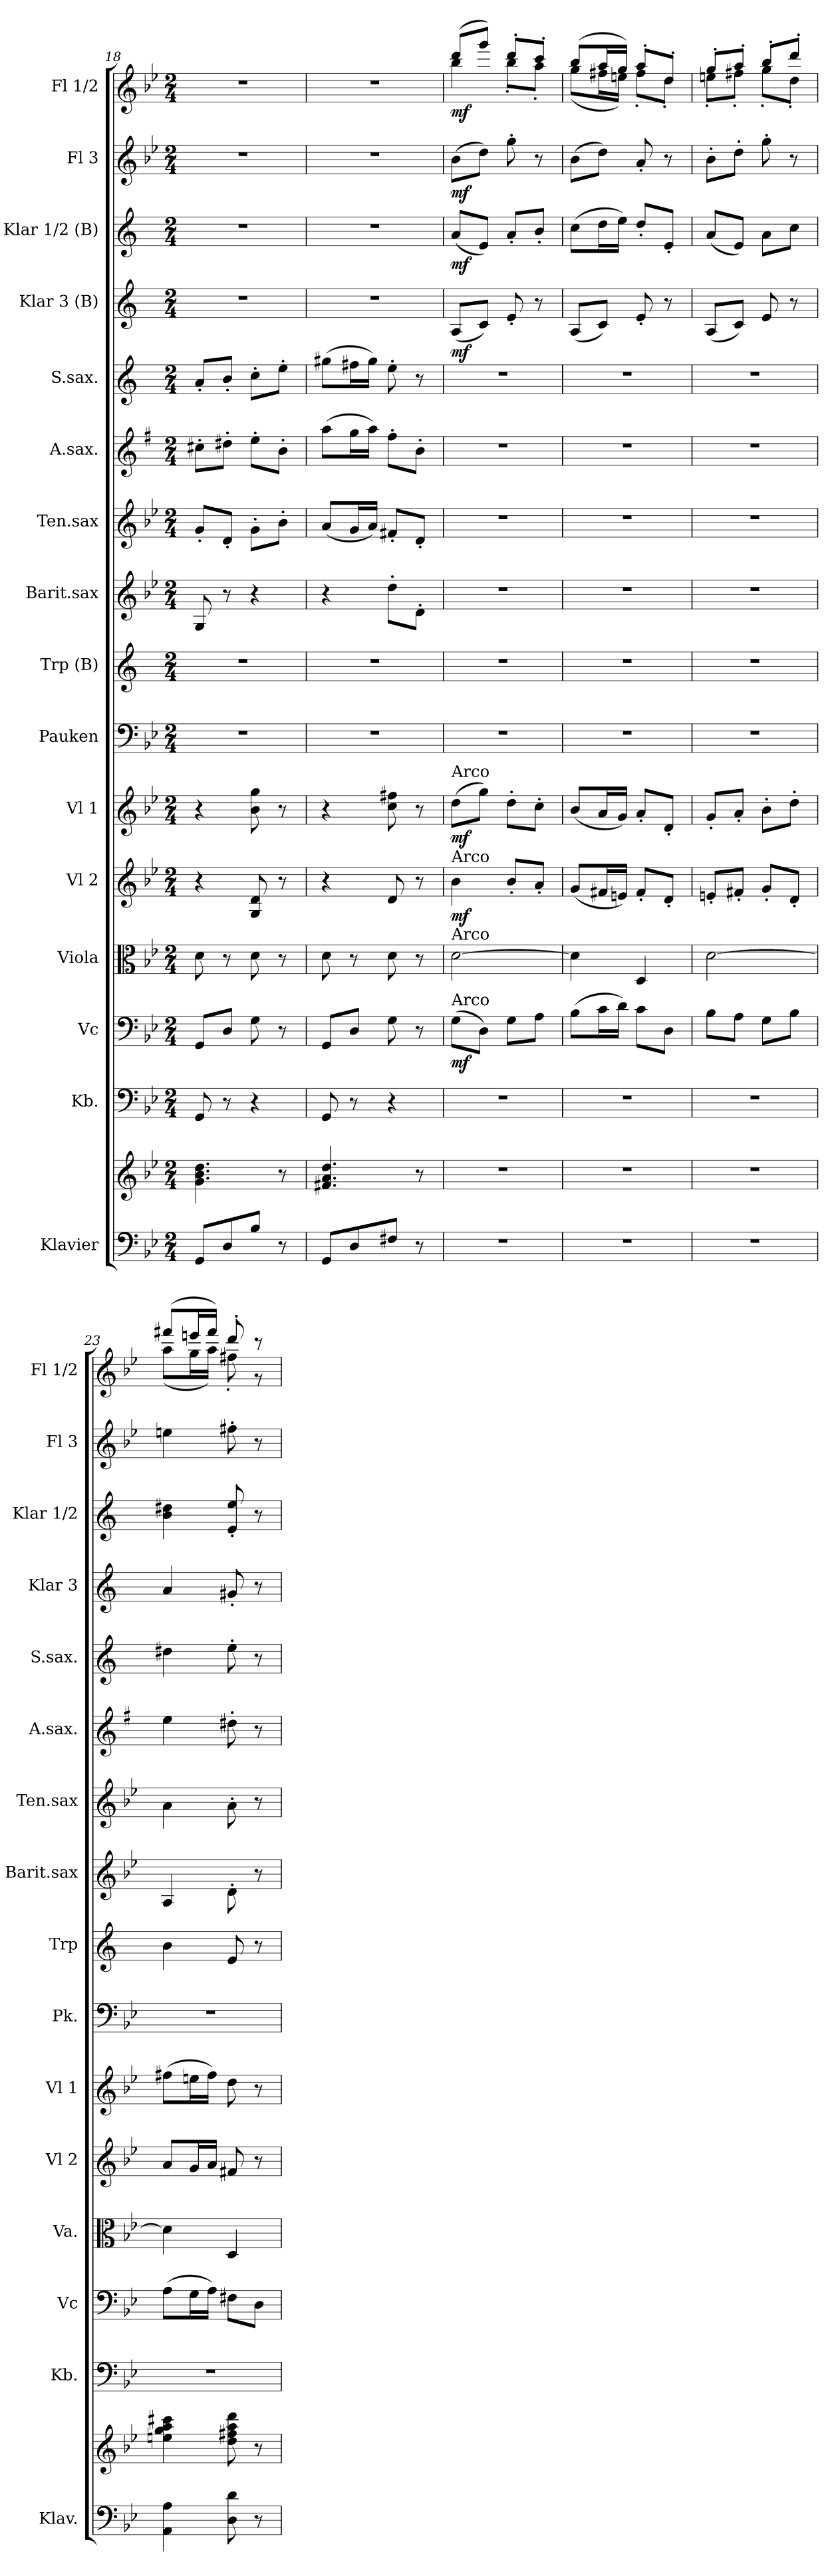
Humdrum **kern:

**kern	**kern	**kern	**kern	**dynam	**kern	**kern	**dynam	**kern	**dynam	**kern	**kern	**kern	**kern	**kern	**kern	**kern	**dynam	**kern	**dynam	**kern	**dynam	**kern	**dynam
*part16	*part16	*part15	*part14	*part14	*part13	*part12	*part12	*part11	*part11	*part10	*part9	*part8	*part7	*part6	*part5	*part4	*part4	*part3	*part3	*part2	*part2	*part1	*part1
*staff17	*staff16	*staff15	*staff14	*staff14	*staff13	*staff12	*staff12	*staff11	*staff11	*staff10	*staff9	*staff8	*staff7	*staff6	*staff5	*staff4	*staff4	*staff3	*staff3	*staff2	*staff2	*staff1	*staff1
*I"Klavier	*	*I"Kb.	*I"Vc	*	*I"Viola	*I"Vl 2	*	*I"Vl 1	*	*I"Pauken	*I"Trp (B)	*I"Barit.sax	*I"Ten.sax	*I"A.sax.	*I"S.sax.	*I"Klar 3 (B)	*	*I"Klar 1/2 (B)	*	*I"Fl 3	*	*I"Fl 1/2	*
*I'Klav.	*	*I'Kb.	*I'Vc	*	*I'Va.	*I'Vl 2	*	*I'Vl 1	*	*I'Pk.	*I'Trp	*I'Barit.sax	*I'Ten.sax	*I'A.sax.	*I'S.sax.	*I'Klar 3	*	*I'Klar 1/2	*	*I'Fl 3	*	*I'Fl 1/2	*
*clefF4	*clefG2	*clefF4	*clefF4	*	*clefC3	*clefG2	*	*clefG2	*	*clefF4	*clefG2	*clefG2	*clefG2	*clefG2	*clefG2	*clefG2	*	*clefG2	*	*clefG2	*	*clefG2	*
*	*	*ITrd7c12	*	*	*	*	*	*	*	*	*ITrd1c2	*ITrd12c21	*ITrd8c14	*ITrd5c9	*ITrd1c2	*ITrd1c2	*	*ITrd1c2	*	*	*	*	*
*k[b-e-]	*k[b-e-]	*k[b-e-]	*k[b-e-]	*	*k[b-e-]	*k[b-e-]	*	*k[b-e-]	*	*k[b-e-]	*k[b-e-]	*k[b-e-]	*k[b-e-]	*k[b-e-]	*k[b-e-]	*k[b-e-]	*	*k[b-e-]	*	*k[b-e-]	*	*k[b-e-]	*
*B-:	*B-:	*B-:	*B-:	*	*B-:	*B-:	*	*B-:	*	*B-:	*	*B-:	*	*B-:	*	*	*	*	*	*B-:	*	*B-:	*
*M2/4	*M2/4	*M2/4	*M2/4	*	*M2/4	*M2/4	*	*M2/4	*	*M2/4	*M2/4	*M2/4	*M2/4	*M2/4	*M2/4	*M2/4	*	*M2/4	*	*M2/4	*	*M2/4	*
=18	=18	=18	=18	=18	=18	=18	=18	=18	=18	=18	=18	=18	=18	=18	=18	=18	=18	=18	=18	=18	=18	=18	=18
8GG/L	4.g\ 4.b-\ 4.dd\	8GGG/	8GG/L	.	8d\	4r	.	4r	.	2r	2r	8GG/	8G'/L	8en'\L	8g'/L	2r	.	2r	.	2r	.	2r	.
8D/	.	8r	8D/J	.	8r	.	.	.	.	.	.	8r	8D'/J	8f#X'\J	8a'/J	.	.	.	.	.	.	.	.
8B-/J	.	4r	8G\	.	8d\	8G/ 8d/	.	8b-\ 8gg\	.	.	.	4r	8G'\L	8g'\L	8b-'\L	.	.	.	.	.	.	.	.
8r	8r	.	8r	.	8r	8r	.	8r	.	.	.	.	8B-'\J	8d'\J	8dd'\J	.	.	.	.	.	.	.	.
!!LO:PB:g=z
=19	=19	=19	=19	=19	=19	=19	=19	=19	=19	=19	=19	=19	=19	=19	=19	=19	=19	=19	=19	=19	=19	=19	=19
8GG/L	4.f#X/ 4.a/ 4.dd/	8GGG/	8GG/L	.	8d\	4r	.	4r	.	2r	2r	4r	(8A/L	(8cc\L	(8ff#X\L	2r	.	2r	.	2r	.	2r	.
8D/	.	8r	8D/J	.	8r	.	.	.	.	.	.	.	16G/L	16b-\L	16een\L	.	.	.	.	.	.	.	.
.	.	.	.	.	.	.	.	.	.	.	.	.	16A/JJ)	16cc\JJ)	16ff#\JJ)	.	.	.	.	.	.	.	.
8F#X/J	.	4r	8G\	.	8d\	8d/	.	8cc\ 8ff#X\	.	.	.	8d'\L	8F#X'/L	8a'\L	8dd'\	.	.	.	.	.	.	.	.
8r	8r	.	8r	.	8r	8r	.	8r	.	.	.	8D'\J	8D'/J	8d'\J	8r	.	.	.	.	.	.	.	.
=20	=20	=20	=20	=20	=20	=20	=20	=20	=20	=20	=20	=20	=20	=20	=20	=20	=20	=20	=20	=20	=20	=20	=20
*	*	*	*	*	*	*	*	*	*	*	*	*	*	*	*	*	*	*	*	*	*	*^	*
!	!	!	!	!	!	!	!	!LO:TX:a:t=Arco	!	!	!	!	!	!	!	!	!	!	!	!	!	!	!	!
!	!	!	!	!	!	!LO:TX:a:t=Arco	!	!	!	!	!	!	!	!	!	!	!	!	!	!	!	!	!	!
!	!	!	!	!	!LO:TX:a:t=Arco	!	!	!	!	!	!	!	!	!	!	!	!	!	!	!	!	!	!	!
!	!	!	!LO:TX:a:t=Arco	!	!	!	!	!	!	!	!	!	!	!	!	!	!	!	!	!	!	!	!	!
!	!	!	!	!LO:DY:b	!	!	!LO:DY:b	!	!LO:DY:b	!	!	!	!	!	!	!	!LO:DY:b	!	!LO:DY:b	!	!LO:DY:b	!	!	!LO:DY:b
2r	2r	2r	(8G\L	mf	[2d\	4b-\	mf	(8dd\L	mf	2r	2r	2r	2r	2r	2r	(8G/L	mf	(8g/L	mf	(8b-\L	mf	(8ddd/L	4bb-\	mf
.	.	.	8D\J)	.	.	.	.	8gg\J)	.	.	.	.	.	.	.	8B-/J)	.	8d/J)	.	8dd\J)	.	8ggg/J)	.	.
.	.	.	8G\L	.	.	8b-'/L	.	8dd'\L	.	.	.	.	.	.	.	8d'/	.	8g'/L	.	8gg'\	.	8ddd'/L	8bb-'\L	.
.	.	.	8A\J	.	.	8a'/J	.	8cc'\J	.	.	.	.	.	.	.	8r	.	8a'/J	.	8r	.	8ccc'/J	8aa'\J	.
=21	=21	=21	=21	=21	=21	=21	=21	=21	=21	=21	=21	=21	=21	=21	=21	=21	=21	=21	=21	=21	=21	=21	=21	=21
2r	2r	2r	(8B-\L	.	4d\]	(8g/L	.	(8b-/L	.	2r	2r	2r	2r	2r	2r	(8G/L	.	(8b-\L	.	(8b-\L	.	(8bb-/L	(8gg\L	.
.	.	.	16c\L	.	.	16f#X/L	.	16a/L	.	.	.	.	.	.	.	8B-/J)	.	16cc\L	.	8dd\J)	.	16aa/L	16ff#X\L	.
.	.	.	16d\JJ)	.	.	16en/JJ)	.	16g/JJ)	.	.	.	.	.	.	.	.	.	16dd\JJ)	.	.	.	16gg/JJ)	16een\JJ)	.
.	.	.	8c\L	.	4D/	8f#'/L	.	8a'/L	.	.	.	.	.	.	.	8d'/	.	8cc'/L	.	8a'/	.	8aa'/L	8ff#'\L	.
.	.	.	8D\J	.	.	8d'/J	.	8d'/J	.	.	.	.	.	.	.	8r	.	8d'/J	.	8r	.	8dd'/J	8dd'\J	.
=22	=22	=22	=22	=22	=22	=22	=22	=22	=22	=22	=22	=22	=22	=22	=22	=22	=22	=22	=22	=22	=22	=22	=22	=22
2r	2r	2r	8B-\L	.	[2d\	8en'/L	.	8g'/L	.	2r	2r	2r	2r	2r	2r	(8G/L	.	(8g/L	.	8b-'\L	.	8gg'/L	8een'\L	.
.	.	.	8A\J	.	.	8f#X'/J	.	8a'/J	.	.	.	.	.	.	.	8B-/J)	.	8d/J)	.	8dd'\J	.	8aa'/J	8ff#X'\J	.
.	.	.	8G\L	.	.	8g'/L	.	8b-'\L	.	.	.	.	.	.	.	8d/	.	8g\L	.	8gg'\	.	8bb-'/L	8gg'\L	.
.	.	.	8B-\J	.	.	8d'/J	.	8dd'\J	.	.	.	.	.	.	.	8r	.	8b-\J	.	8r	.	8ddd'/J	8dd'\J	.
=23	=23	=23	=23	=23	=23	=23	=23	=23	=23	=23	=23	=23	=23	=23	=23	=23	=23	=23	=23	=23	=23	=23	=23	=23
4AA\ 4A\	4een\ 4gg\ 4aa\ 4ccc#X\	2r	(8A\L	.	4d\]	8a/L	.	(8ff#X\L	.	2r	4a\	4AA/	4A\	4g\	4cc#X\	4g/	.	4a\ 4cc#X\	.	4een\	.	(8fff#X/L	(8aa\L	.
.	.	.	16G\L	.	.	16g/L	.	16een\L	.	.	.	.	.	.	.	.	.	.	.	.	.	16eeen/L	16gg\L	.
.	.	.	16A\JJ)	.	.	16a/JJ	.	16ff#\JJ)	.	.	.	.	.	.	.	.	.	.	.	.	.	16fff#/JJ)	16aa\JJ)	.
8D\ 8d\	8dd\ 8ff#X\ 8aa\ 8ddd\	.	8F#X\L	.	4D/	8f#X/	.	8dd\	.	.	8d/	8D'\	8A'\	8f#X'\	8dd'\	8f#X'/	.	8d/' 8dd/'	.	8ff#X'\	.	8ddd'/	8ff#X'\	.
8r	8r	.	8D\J	.	.	8r	.	8r	.	.	8r	8r	8r	8r	8r	8r	.	8r	.	8r	.	8r	8r	.
*	*	*	*	*	*	*	*	*	*	*	*	*	*	*	*	*	*	*	*	*	*	*v	*v	*
=	=	=	=	=	=	=	=	=	=	=	=	=	=	=	=	=	=	=	=	=	=	=	=
*-	*-	*-	*-	*-	*-	*-	*-	*-	*-	*-	*-	*-	*-	*-	*-	*-	*-	*-	*-	*-	*-	*-	*-
